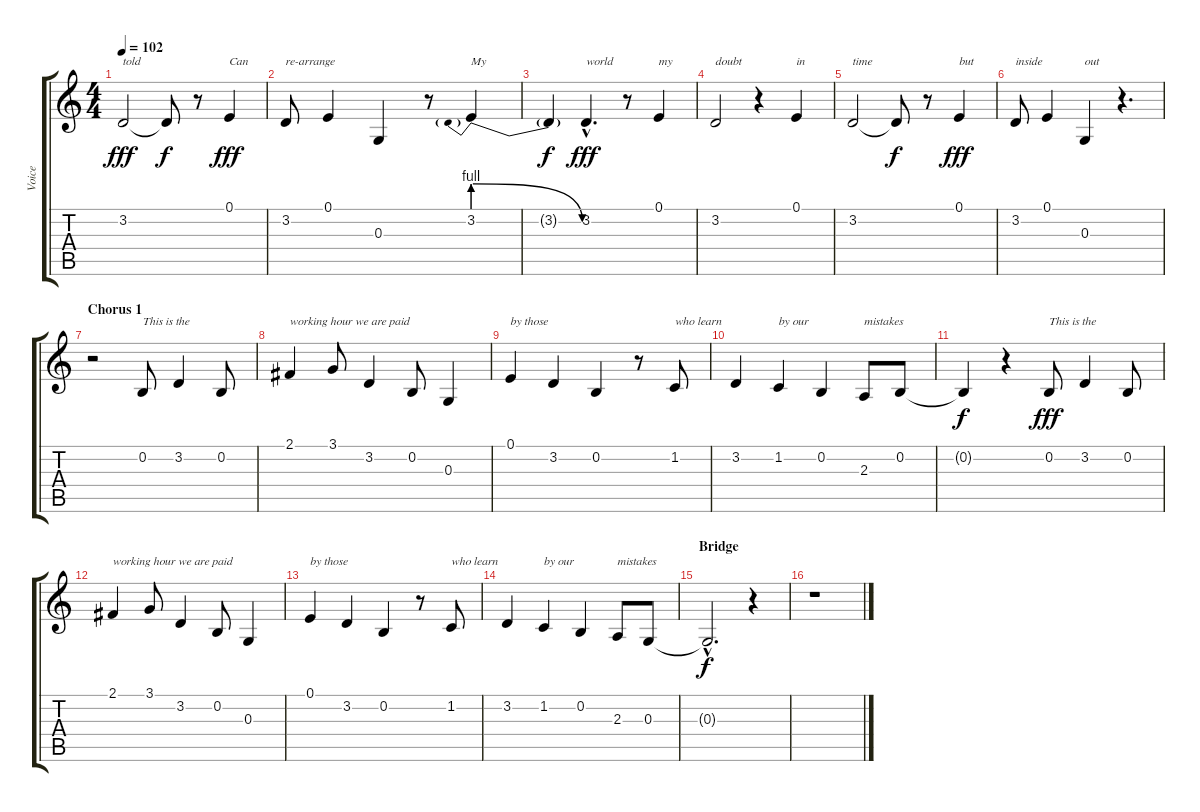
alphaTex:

\track ("Voice" "Voice") {instrument voiceoohs}
\staff {score tabs}
\tuning (E4 B3 G3 D3 A2 E2) {hide}
\ts (4 4)
\tempo 102
\clef g2
\ks c
3.2.2{txt "told" dy fff} 3.2{t}.8{dy f} r.8 0.1.4{txt "Can" dy fff} |
3.2.8{txt "re-arrange"} 0.1.4 0.3.4 r.8 3.2{be (prebendrelease 0 4 60 0)}.4{txt "My"} |
3.2{t}.4{dy f} 3.2{hac}.4{d txt "world" dy fff} r.8 0.1.4{txt "my "} |
3.2.2{txt "doubt"} r.4 0.1.4{txt "in"} |
3.2.2{txt "time"} 3.2{t}.8{dy f} r.8 0.1.4{txt "but" dy fff} |
3.2.8{txt "inside"} 0.1.4 0.3.4{txt "out"} r.4{d} |
\section ("" "Chorus 1")
r.2 0.2.8{txt "This is the"} 3.2.4 0.2.8 |
2.1.4{txt "working hour we are paid"} 3.1.8 3.2.4 0.2.8 0.3.4 |
0.1.4{txt "by those"} 3.2.4 0.2.4 r.8 1.2.8{txt "who learn"} |
3.2.4 1.2.4{txt "by our"} 0.2.4 2.3.8{txt "mistakes"} 0.2.8 |
0.2{t}.4{dy f} r.4 0.2.8{txt "This is the" dy fff} 3.2.4 0.2.8 |
2.1.4{txt "working hour we are paid"} 3.1.8 3.2.4 0.2.8 0.3.4 |
0.1.4{txt "by those"} 3.2.4 0.2.4 r.8 1.2.8{txt "who learn"} |
3.2.4 1.2.4{txt "by our"} 0.2.4 2.3.8{txt "mistakes"} 0.3.8 |
\section ("" "Bridge")
0.3{hac t}.2{d dy f} r.4 |
r.1
